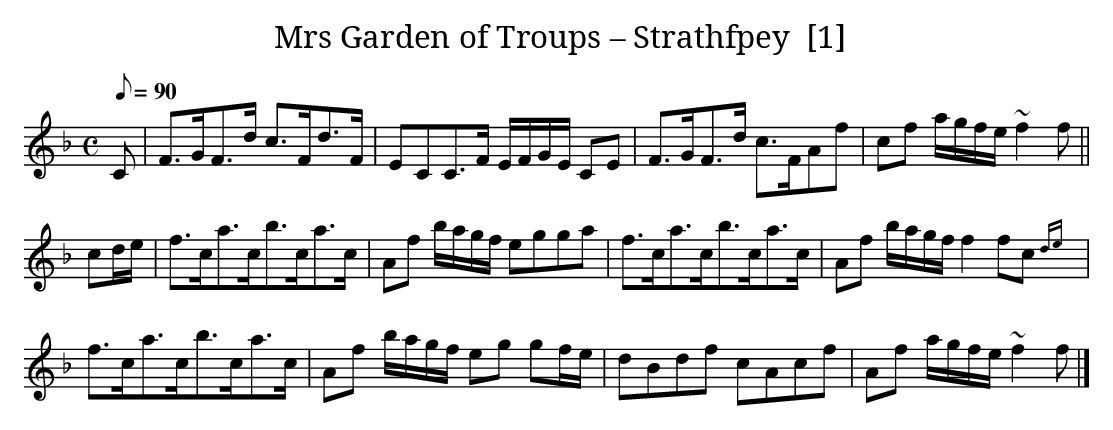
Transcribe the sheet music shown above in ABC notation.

X:1
T:Mrs Garden of Troups – Strathfpey  [1]
M:C
L:1/8
Q:90
K:F
C | F>GF>d c>Fd>F | ECC>F E/2F/2G/2E/2 CE|  F>GF>d c>FAf |cf a/2g/2f/2/e/2 ~f2 f ||
cd/2e/2 | f>ca>cb>ca>c | Af b/2a/2g/2f/2 egga | f>ca>cb>ca>c | Af b/2a/2g/2f/2 f2fc{de}|
f>ca>cb>ca>c | Af b/2a/2g/2f/2 eg gf/2e/2 |dBdf cAcf | Af a/2g/2f/2/e/2 ~f2 f |]
